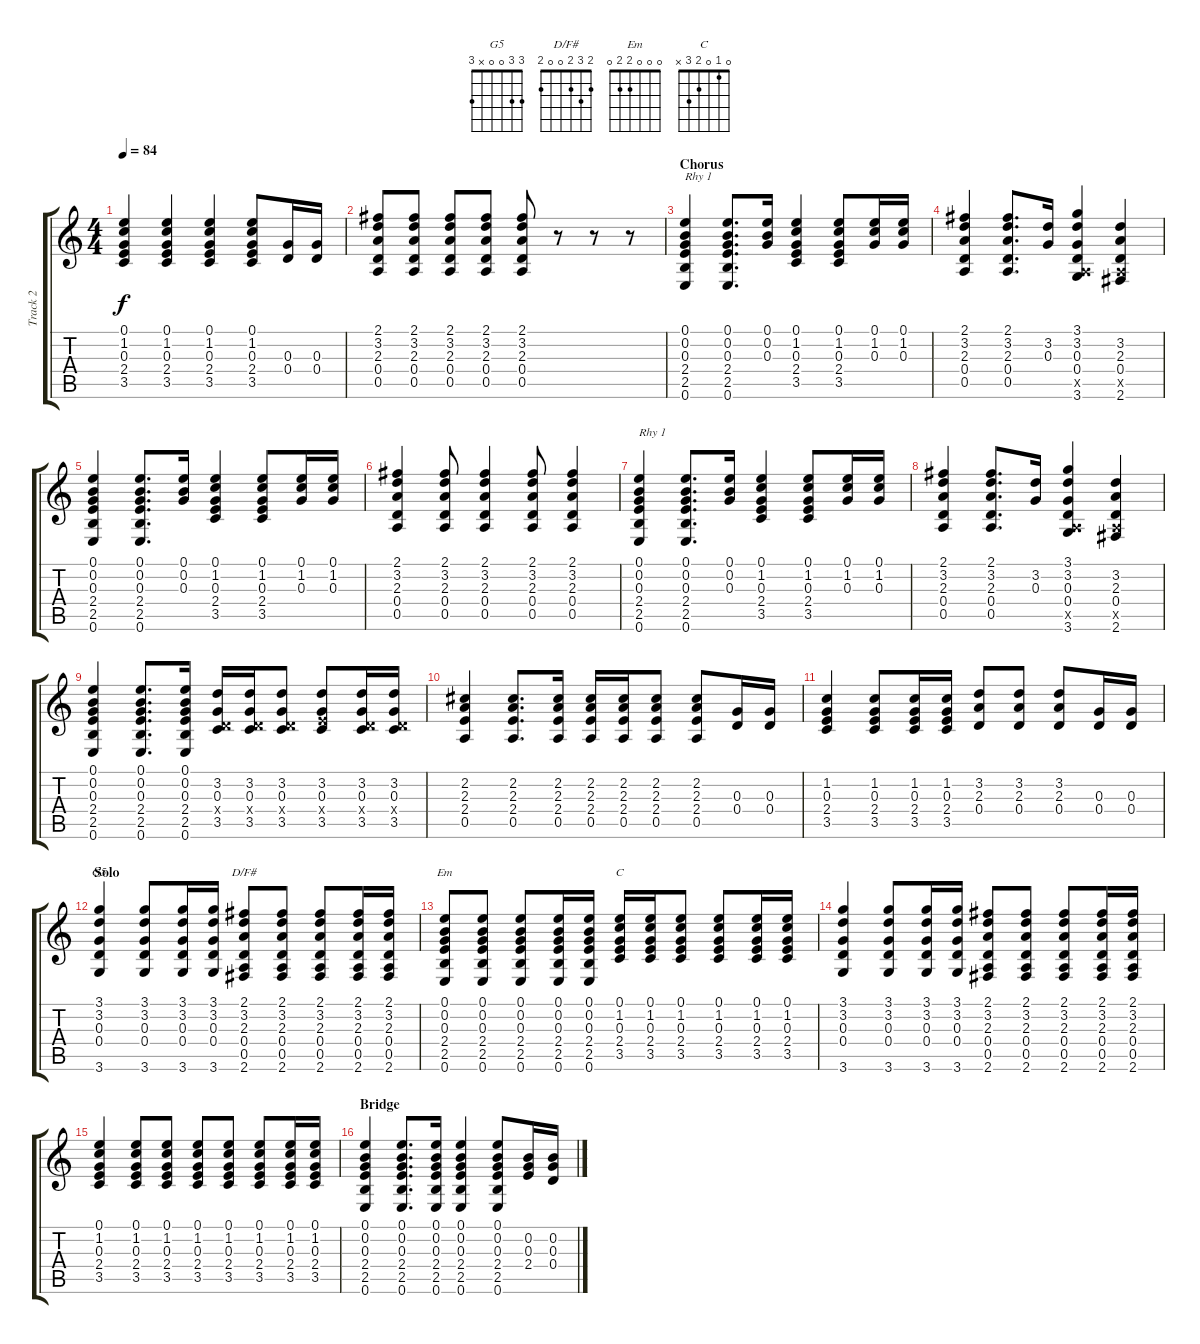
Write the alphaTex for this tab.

\track ("Track 2" "Track 2") {instrument acousticguitarsteel}
\staff {score tabs}
\tuning (E4 B3 G3 D3 A2 E2) {hide}
\chord ("G5" 3 3 0 0 x 3)
\chord ("D/F#" 2 3 2 0 0 2)
\chord ("Em" 0 0 0 2 2 0)
\chord ("C" 0 1 0 2 3 x)
\ts (4 4)
\tempo 84
\clef g2
\ks c
(0.1 1.2 0.3 2.4 3.5).4{dy f} (0.1 1.2 0.3 2.4 3.5).4 (0.1 1.2 0.3 2.4 3.5).4 (0.1 1.2 0.3 2.4 3.5).8 (0.3 0.4).16 (0.3 0.4).16 |
(2.1 3.2 2.3 0.4 0.5).8 (2.1 3.2 2.3 0.4 0.5).8 (2.1 3.2 2.3 0.4 0.5).8 (2.1 3.2 2.3 0.4 0.5).8 (2.1 3.2 2.3 0.4 0.5).8 r.8 r.8 r.8 |
\section ("" "Chorus")
(0.1 0.2 0.3 2.4 2.5 0.6).4{txt "Rhy 1"} (0.1 0.2 0.3 2.4 2.5 0.6).8{d} (0.1 0.2 0.3).16 (0.1 1.2 0.3 2.4 3.5).4 (0.1 1.2 0.3 2.4 3.5).8 (0.1 1.2 0.3).16 (0.1 1.2 0.3).16 |
(2.1 3.2 2.3 0.4 0.5).4 (2.1 3.2 2.3 0.4 0.5).8{d} (3.2 0.3).16 (3.1 3.2 0.3 0.4 0.5{x} 3.6).4 (3.2 2.3 0.4 0.5{x} 2.6).4 |
(0.1 0.2 0.3 2.4 2.5 0.6).4 (0.1 0.2 0.3 2.4 2.5 0.6).8{d} (0.1 0.2 0.3).16 (0.1 1.2 0.3 2.4 3.5).4 (0.1 1.2 0.3 2.4 3.5).8 (0.1 1.2 0.3).16 (0.1 1.2 0.3).16 |
(2.1 3.2 2.3 0.4 0.5).4 (2.1 3.2 2.3 0.4 0.5).8 (2.1 3.2 2.3 0.4 0.5).4 (2.1 3.2 2.3 0.4 0.5).8 (2.1 3.2 2.3 0.4 0.5).4 |
(0.1 0.2 0.3 2.4 2.5 0.6).4{txt "Rhy 1"} (0.1 0.2 0.3 2.4 2.5 0.6).8{d} (0.1 0.2 0.3).16 (0.1 1.2 0.3 2.4 3.5).4 (0.1 1.2 0.3 2.4 3.5).8 (0.1 1.2 0.3).16 (0.1 1.2 0.3).16 |
(2.1 3.2 2.3 0.4 0.5).4 (2.1 3.2 2.3 0.4 0.5).8{d} (3.2 0.3).16 (3.1 3.2 0.3 0.4 0.5{x} 3.6).4 (3.2 2.3 0.4 0.5{x} 2.6).4 |
(0.1 0.2 0.3 2.4 2.5 0.6).4 (0.1 0.2 0.3 2.4 2.5 0.6).8{d} (0.1 0.2 0.3 2.4 2.5 0.6).16 (3.2 0.3 0.4{x} 3.5).16 (3.2 0.3 0.4{x} 3.5).16 (3.2 0.3 0.4{x} 3.5).8 (3.2 0.3 2.4{x} 3.5).8 (3.2 0.3 0.4{x} 3.5).16 (3.2 0.3 0.4{x} 3.5).16 |
(2.2 2.3 2.4 0.5).4 (2.2 2.3 2.4 0.5).8{d} (2.2 2.3 2.4 0.5).16 (2.2 2.3 2.4 0.5).16 (2.2 2.3 2.4 0.5).16 (2.2 2.3 2.4 0.5).8 (2.2 2.3 2.4 0.5).8 (0.3 0.4).16 (0.3 0.4).16 |
(1.2 0.3 2.4 3.5).4 (1.2 0.3 2.4 3.5).8 (1.2 0.3 2.4 3.5).16 (1.2 0.3 2.4 3.5).16 (3.2 2.3 0.4).8 (3.2 2.3 0.4).8 (3.2 2.3 0.4).8 (0.3 0.4).16 (0.3 0.4).16 |
\section ("" "Solo")
(3.1 3.2 0.3 0.4 3.6).4{ch "G5"} (3.1 3.2 0.3 0.4 3.6).8 (3.1 3.2 0.3 0.4 3.6).16 (3.1 3.2 0.3 0.4 3.6).16 (2.1 3.2 2.3 0.4 0.5 2.6).8{ch "D/F#"} (2.1 3.2 2.3 0.4 0.5 2.6).8 (2.1 3.2 2.3 0.4 0.5 2.6).8 (2.1 3.2 2.3 0.4 0.5 2.6).16 (2.1 3.2 2.3 0.4 0.5 2.6).16 |
(0.1 0.2 0.3 2.4 2.5 0.6).8{ch "Em"} (0.1 0.2 0.3 2.4 2.5 0.6).8 (0.1 0.2 0.3 2.4 2.5 0.6).8 (0.1 0.2 0.3 2.4 2.5 0.6).16 (0.1 0.2 0.3 2.4 2.5 0.6).16 (0.1 1.2 0.3 2.4 3.5).16{ch "C"} (0.1 1.2 0.3 2.4 3.5).16 (0.1 1.2 0.3 2.4 3.5).8 (0.1 1.2 0.3 2.4 3.5).8 (0.1 1.2 0.3 2.4 3.5).16 (0.1 1.2 0.3 2.4 3.5).16 |
(3.1 3.2 0.3 0.4 3.6).4 (3.1 3.2 0.3 0.4 3.6).8 (3.1 3.2 0.3 0.4 3.6).16 (3.1 3.2 0.3 0.4 3.6).16 (2.1 3.2 2.3 0.4 0.5 2.6).8 (2.1 3.2 2.3 0.4 0.5 2.6).8 (2.1 3.2 2.3 0.4 0.5 2.6).8 (2.1 3.2 2.3 0.4 0.5 2.6).16 (2.1 3.2 2.3 0.4 0.5 2.6).16 |
(0.1 1.2 0.3 2.4 3.5).4 (0.1 1.2 0.3 2.4 3.5).8 (0.1 1.2 0.3 2.4 3.5).8 (0.1 1.2 0.3 2.4 3.5).8 (0.1 1.2 0.3 2.4 3.5).8 (0.1 1.2 0.3 2.4 3.5).8 (0.1 1.2 0.3 2.4 3.5).16 (0.1 1.2 0.3 2.4 3.5).16 |
\section ("" "Bridge")
(0.1 0.2 0.3 2.4 2.5 0.6).4 (0.1 0.2 0.3 2.4 2.5 0.6).8{d} (0.1 0.2 0.3 2.4 2.5 0.6).16 (0.1 0.2 0.3 2.4 2.5 0.6).4 (0.1 0.2 0.3 2.4 2.5 0.6).8 (0.2 0.3 2.4).16 (0.2 0.3 0.4).16
